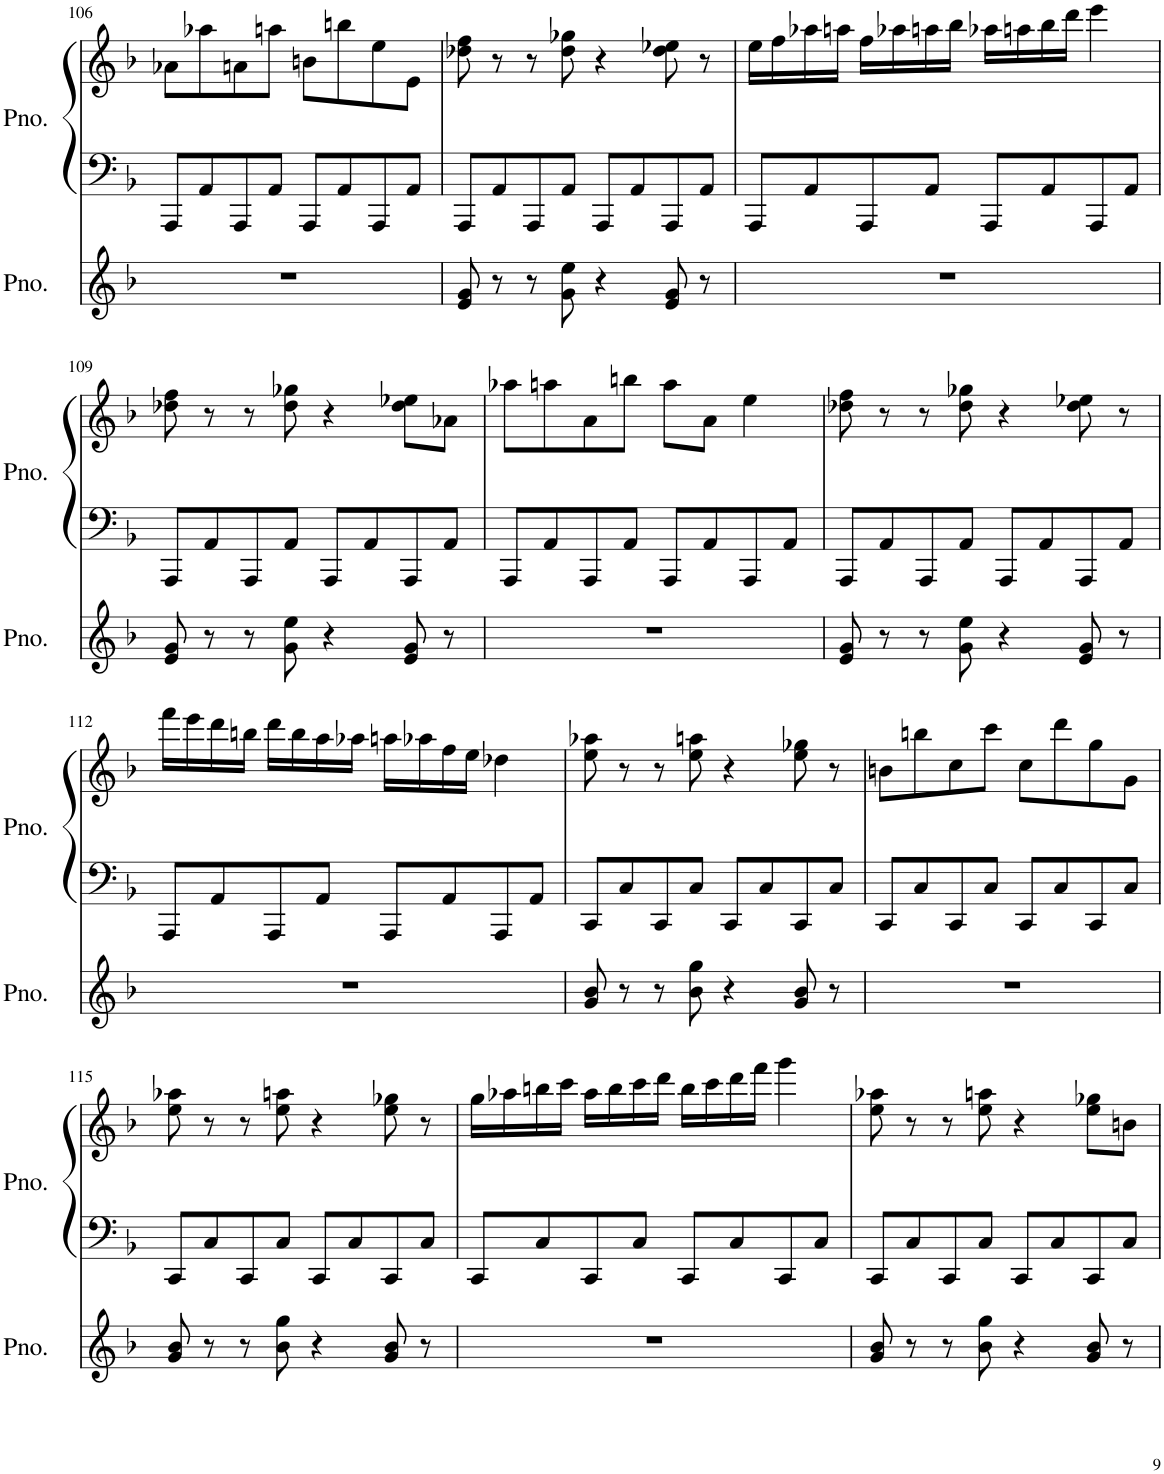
**kern	**kern	**kern
*part2	*part1	*part1
*staff3	*staff2	*staff1
*I"Piano	*I"Piano	*
*I'Pno.	*I'Pno.	*
!!LO:PB:g=z
*clefG2	*clefF4	*clefG2
*k[b-]	*k[b-]	*k[b-]
*M4/4	*M4/4	*M4/4
=106	=106	=106
1r	8AAA/L	8a-X\L
.	8AA/	8aa-X\
.	8AAA/	8an\
.	8AA/J	8aan\J
.	8AAA/L	8bn\L
.	8AA/	8bbn\
.	8AAA/	8ee\
.	8AA/J	8e\J
=107	=107	=107
8e/ 8g/	8AAA/L	8dd-X\ 8ff\
8r	8AA/	8r
8r	8AAA/	8r
8g\ 8ee\	8AA/J	8dd-\ 8gg-X\
4r	8AAA/L	4r
.	8AA/	.
8e/ 8g/	8AAA/	8dd-\ 8ee-X\
8r	8AA/J	8r
=108	=108	=108
1r	8AAA/L	16ee\LL
.	.	16ff\
.	8AA/	16aa-X\
.	.	16aan\JJ
.	8AAA/	16ff\LL
.	.	16aa-X\
.	8AA/J	16aan\
.	.	16bb-\JJ
.	8AAA/L	16aa-X\LL
.	.	16aan\
.	8AA/	16bb-\
.	.	16ddd\JJ
.	8AAA/	4eee\
.	8AA/J	.
!!LO:LB:g=z
=109	=109	=109
8e/ 8g/	8AAA/L	8dd-X\ 8ff\
8r	8AA/	8r
8r	8AAA/	8r
8g\ 8ee\	8AA/J	8dd-\ 8gg-X\
4r	8AAA/L	4r
.	8AA/	.
8e/ 8g/	8AAA/	8dd-\ 8ee-X\L
8r	8AA/J	8a-X\J
=110	=110	=110
1r	8AAA/L	8aa-X\L
.	8AA/	8aan\
.	8AAA/	8a\
.	8AA/J	8bbn\J
.	8AAA/L	8aa\L
.	8AA/	8a\J
.	8AAA/	4ee\
.	8AA/J	.
=111	=111	=111
8e/ 8g/	8AAA/L	8dd-X\ 8ff\
8r	8AA/	8r
8r	8AAA/	8r
8g\ 8ee\	8AA/J	8dd-\ 8gg-X\
4r	8AAA/L	4r
.	8AA/	.
8e/ 8g/	8AAA/	8dd-\ 8ee-X\
8r	8AA/J	8r
!!LO:LB:g=z
=112	=112	=112
1r	8AAA/L	16fff\LL
.	.	16eee\
.	8AA/	16ddd\
.	.	16bbn\JJ
.	8AAA/	16ddd\LL
.	.	16bb\
.	8AA/J	16aa\
.	.	16aa-X\JJ
.	8AAA/L	16aan\LL
.	.	16aa-X\
.	8AA/	16ff\
.	.	16ee\JJ
.	8AAA/	4dd-X\
.	8AA/J	.
=113	=113	=113
8g/ 8b-/	8CC/L	8ee\ 8aa-X\
8r	8C/	8r
8r	8CC/	8r
8b-\ 8gg\	8C/J	8ee\ 8aan\
4r	8CC/L	4r
.	8C/	.
8g/ 8b-/	8CC/	8ee\ 8gg-X\
8r	8C/J	8r
=114	=114	=114
1r	8CC/L	8bn\L
.	8C/	8bbn\
.	8CC/	8cc\
.	8C/J	8ccc\J
.	8CC/L	8cc\L
.	8C/	8ddd\
.	8CC/	8gg\
.	8C/J	8g\J
!!LO:LB:g=z
=115	=115	=115
8g/ 8b-/	8CC/L	8ee\ 8aa-X\
8r	8C/	8r
8r	8CC/	8r
8b-\ 8gg\	8C/J	8ee\ 8aan\
4r	8CC/L	4r
.	8C/	.
8g/ 8b-/	8CC/	8ee\ 8gg-X\
8r	8C/J	8r
=116	=116	=116
1r	8CC/L	16gg\LL
.	.	16aa-X\
.	8C/	16bbn\
.	.	16ccc\JJ
.	8CC/	16aa-\LL
.	.	16bb\
.	8C/J	16ccc\
.	.	16ddd\JJ
.	8CC/L	16bb\LL
.	.	16ccc\
.	8C/	16ddd\
.	.	16fff\JJ
.	8CC/	4ggg\
.	8C/J	.
=117	=117	=117
8g/ 8b-/	8CC/L	8ee\ 8aa-X\
8r	8C/	8r
8r	8CC/	8r
8b-\ 8gg\	8C/J	8ee\ 8aan\
4r	8CC/L	4r
.	8C/	.
8g/ 8b-/	8CC/	8ee\ 8gg-X\L
8r	8C/J	8bn\J
=	=	=
*-	*-	*-
